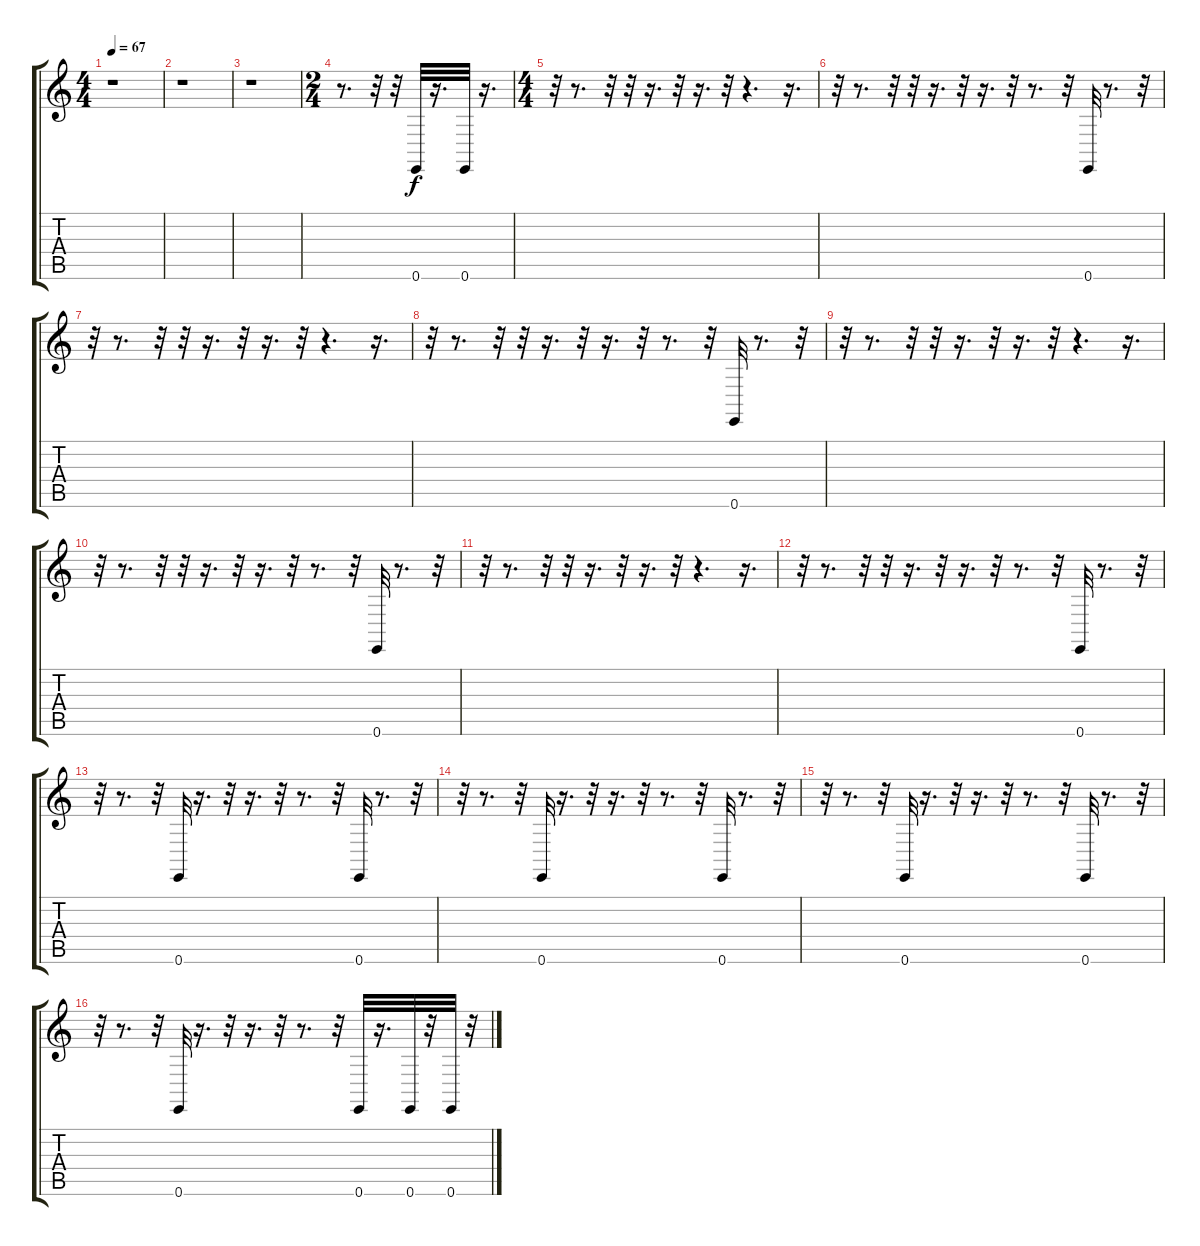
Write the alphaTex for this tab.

\track "" {instrument brightacousticpiano}
\staff {score tabs}
\tuning (E4 B3 G3 D3 A2 E2) {hide}
\ts (4 4)
\tempo 67
\clef g2
\ks c
r.1{dy f} |
r.1 |
r.1 |
\ts (2 4)
r.8{d} r.32 r.32 0.6.32 r.16{d} 0.6.32 r.16{d} |
\ts (4 4)
r.32 r.8{d} r.32 r.32 r.16{d} r.32 r.16{d} r.32 r.4{d} r.16{d} |
r.32 r.8{d} r.32 r.32 r.16{d} r.32 r.16{d} r.32 r.8{d} r.32 0.6.32 r.8{d} r.32 |
r.32 r.8{d} r.32 r.32 r.16{d} r.32 r.16{d} r.32 r.4{d} r.16{d} |
r.32 r.8{d} r.32 r.32 r.16{d} r.32 r.16{d} r.32 r.8{d} r.32 0.6.32 r.8{d} r.32 |
r.32 r.8{d} r.32 r.32 r.16{d} r.32 r.16{d} r.32 r.4{d} r.16{d} |
r.32 r.8{d} r.32 r.32 r.16{d} r.32 r.16{d} r.32 r.8{d} r.32 0.6.32 r.8{d} r.32 |
r.32 r.8{d} r.32 r.32 r.16{d} r.32 r.16{d} r.32 r.4{d} r.16{d} |
r.32 r.8{d} r.32 r.32 r.16{d} r.32 r.16{d} r.32 r.8{d} r.32 0.6.32 r.8{d} r.32 |
r.32 r.8{d} r.32 0.6.32 r.16{d} r.32 r.16{d} r.32 r.8{d} r.32 0.6.32 r.8{d} r.32 |
r.32 r.8{d} r.32 0.6.32 r.16{d} r.32 r.16{d} r.32 r.8{d} r.32 0.6.32 r.8{d} r.32 |
r.32 r.8{d} r.32 0.6.32 r.16{d} r.32 r.16{d} r.32 r.8{d} r.32 0.6.32 r.8{d} r.32 |
r.32 r.8{d} r.32 0.6.32 r.16{d} r.32 r.16{d} r.32 r.8{d} r.32 0.6.32 r.16{d} 0.6.32 r.32 0.6.32 r.32
